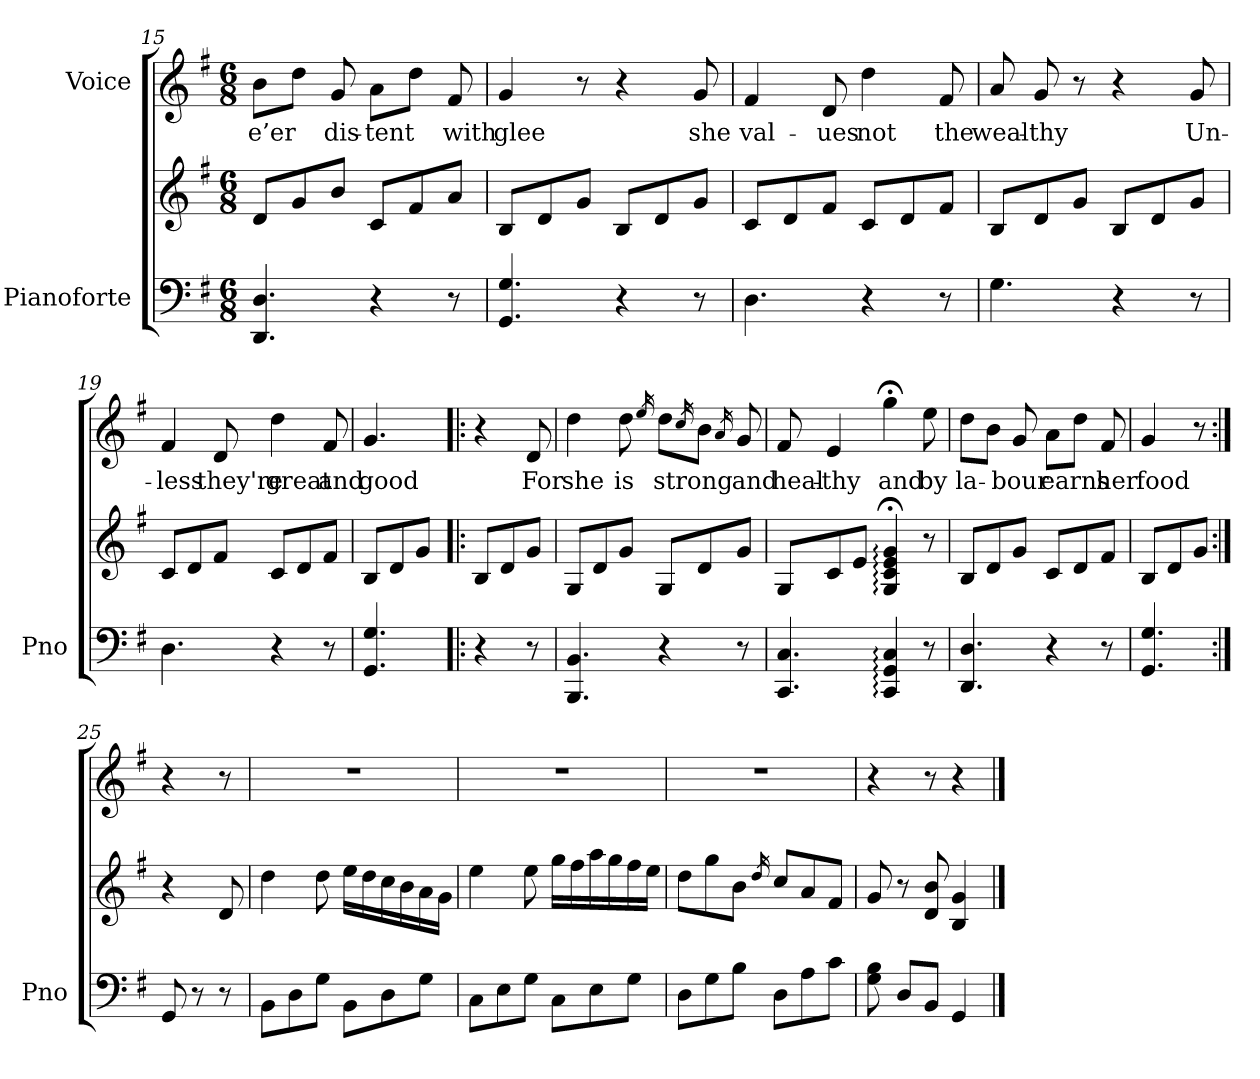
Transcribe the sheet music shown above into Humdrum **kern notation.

**kern	**kern	**kern	**text
*part2	*part2	*part1	*part1
*staff3	*staff2	*staff1	*staff1
*I"Pianoforte	*	*I"Voice	*
*I'Pno	*	*	*
*clefF4	*clefG2	*clefG2	*
*k[f#]	*k[f#]	*k[f#]	*
*M6/8	*M6/8	*M6/8	*
=15	=15	=15	=15
!	!	!	!LO:LY:b
4.DD/ 4.D/	8d/L	8b\L	e’er
.	8g/	8dd\J	.
!	!	!	!LO:LY:b
.	8b/J	8g/	dis-
!	!	!	!LO:LY:b
4r	8c/L	8a\L	-tent
.	8f#/	8dd\J	.
!	!	!	!LO:LY:b
8r	8a/J	8f#/	with
=16	=16	=16	=16
!	!	!	!LO:LY:b
4.GG/ 4.G/	8B/L	4g/	glee
.	8d/	.	.
.	8g/J	8r	.
4r	8B/L	4r	.
.	8d/	.	.
!	!	!	!LO:LY:b
8r	8g/J	8g/	she
=17	=17	=17	=17
!	!	!	!LO:LY:b
4.D\	8c/L	4f#/	val-
.	8d/	.	.
!	!	!	!LO:LY:b
.	8f#/J	8d/	-ues
!	!	!	!LO:LY:b
4r	8c/L	4dd\	not
.	8d/	.	.
!	!	!	!LO:LY:b
8r	8f#/J	8f#/	the
!!LO:LB:g=z
=18	=18	=18	=18
!	!	!	!LO:LY:b
4.G\	8B/L	8a/	weal-
!	!	!	!LO:LY:b
.	8d/	8g/	-thy
.	8g/J	8r	.
4r	8B/L	4r	.
.	8d/	.	.
!	!	!	!LO:LY:b
8r	8g/J	8g/	Un-
!!LO:LB:g=z
=19	=19	=19	=19
!	!	!	!LO:LY:b
4.D\	8c/L	4f#/	-less
.	8d/	.	.
!	!	!	!LO:LY:b
.	8f#/J	8d/	they're
!	!	!	!LO:LY:b
4r	8c/L	4dd\	great
.	8d/	.	.
!	!	!	!LO:LY:b
8r	8f#/J	8f#/	and
=20	=20	=20	=20
!	!	!	!LO:LY:b
4.GG/ 4.G/	8B/L	4.g/	good
.	8d/	.	.
.	8g/J	.	.
=21!|:	=21!|:	=21!|:	=21!|:
4r	8B/L	4r	.
.	8d/	.	.
!	!	!	!LO:LY:b
8r	8g/J	8d/	For
=22	=22	=22	=22
!	!	!	!LO:LY:b
4.BBB/ 4.BB/	8G/L	4dd\	she
.	8d/	.	.
!	!	!	!LO:LY:b
.	8g/J	8dd\	is
.	.	16qee/	.
!	!	!	!LO:LY:b
4r	8G/L	8dd\L	strong
.	.	16qcc/	.
.	8d/	8b\J	.
.	.	16qa/	.
!	!	!	!LO:LY:b
8r	8g/J	8g/	and
=23	=23	=23	=23
!	!	!	!LO:LY:b
4.CC/ 4.C/	8G/L	8f#/	heal-
!	!	!	!LO:LY:b
.	8c/	4e/	-thy
.	8e/J	.	.
!	!	!	!LO:LY:b
4CC/: 4GG/: 4C/:	4G/:;< 4c/:;< 4e/:;< 4g/:;<	4gg;<\	and
!	!	!	!LO:LY:b
8r	8r	8ee\	by
!!LO:LB:g=z
=24	=24	=24	=24
!	!	!	!LO:LY:b
4.DD/ 4.D/	8B/L	8dd\L	la-
.	8d/	8b\J	.
!	!	!	!LO:LY:b
.	8g/J	8g/	-bour
!	!	!	!LO:LY:b
4r	8c/L	8a\L	earns
.	8d/	8dd\J	.
!	!	!	!LO:LY:b
8r	8f#/J	8f#/	her
!!LO:PB:g=z
=25	=25	=25	=25
!	!	!	!LO:LY:b
4.GG/ 4.G/	8B/L	4g/	food
.	8d/	.	.
.	8g/J	8r	.
=25X2:|!	=25X2:|!	=25X2:|!	=25X2:|!
8GG/	4r	4r	.
8r	.	.	.
8r	8d/	8r	.
=26	=26	=26	=26
8BB\L	4dd\	2.r	.
8D\	.	.	.
8G\J	8dd\	.	.
8BB\L	16ee\LL	.	.
.	16dd\	.	.
8D\	16cc\	.	.
.	16b\	.	.
8G\J	16a\	.	.
.	16g\JJ	.	.
=27	=27	=27	=27
8C\L	4ee\	2.r	.
8E\	.	.	.
8G\J	8ee\	.	.
8C\L	16gg\LL	.	.
.	16ff#\	.	.
8E\	16aa\	.	.
.	16gg\	.	.
8G\J	16ff#\	.	.
.	16ee\JJ	.	.
!!LO:LB:g=z
=28	=28	=28	=28
8D\L	8dd\L	2.r	.
8G\	8gg\	.	.
8B\J	8b\J	.	.
.	16qdd/	.	.
8D\L	8cc/L	.	.
8A\	8a/	.	.
8c\J	8f#/J	.	.
=29	=29	=29	=29
8G\ 8B\	8g/	4r	.
8D/L	8r	.	.
8BB/J	8d/ 8b/	8r	.
4GG/	4B/ 4g/	4r	.
==	==	==	==
*-	*-	*-	*-
